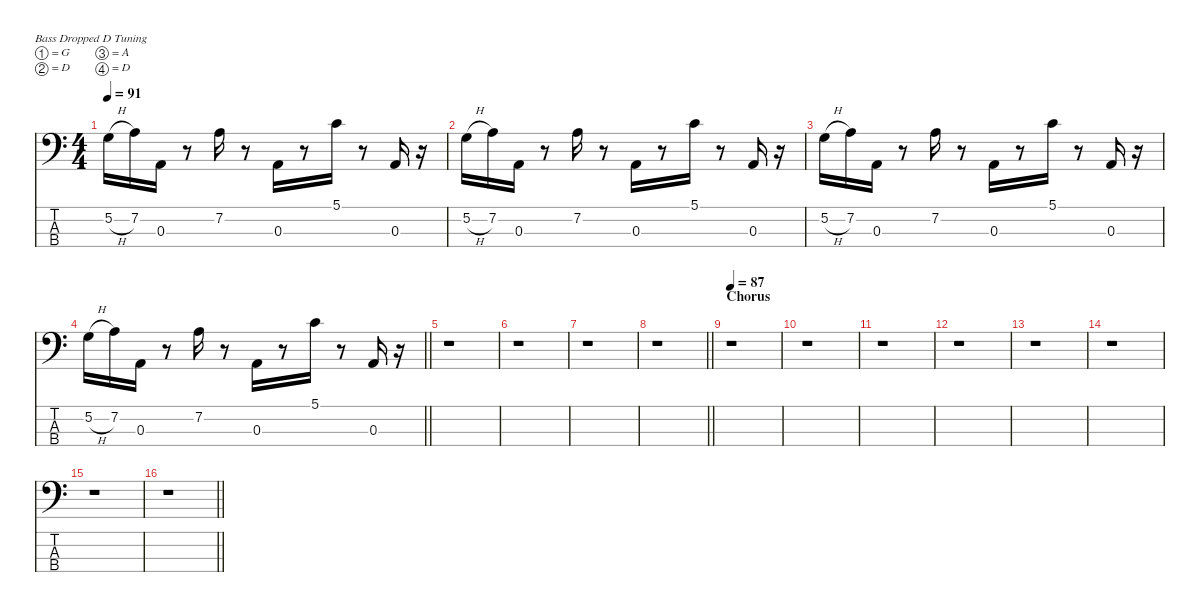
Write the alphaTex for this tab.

\defaultSystemsLayout 4
\hideDynamics
\bracketExtendMode nobrackets
\singleTrackTrackNamePolicy hidden
\multiTrackTrackNamePolicy hidden
\otherSystemsTrackNameOrientation horizontal
\track ("[Bass FX]" "el.bs.") {instrument electricbasspick}
\staff {score tabs}
\tuning (G2 D2 A1 D1)
\ts (4 4)
\section ("" "")
\tempo 91
\clef f4
\ks c
5.2{h}.16{dy f} 7.2.16{dy ff} 0.3.16{dy f} r.8 7.2.16 r.8 0.3.16 r.8 5.1.16 r.8 0.3.16 r.16 |
5.2{h}.16 7.2.16{dy ff} 0.3.16{dy f} r.8 7.2.16 r.8 0.3.16 r.8 5.1.16 r.8 0.3.16 r.16 |
5.2{h}.16 7.2.16{dy ff} 0.3.16{dy f} r.8 7.2.16 r.8 0.3.16 r.8 5.1.16 r.8 0.3.16 r.16 |
\barLineRight lightlight
5.2{h}.16 7.2.16{dy ff} 0.3.16{dy f} r.8 7.2.16 r.8 0.3.16 r.8 5.1.16 r.8 0.3.16 r.16 |
\section ("" "")
r.1 |
r.1 |
r.1 |
\barLineRight lightlight
r.1 |
\section ("" "Chorus")
\tempo 87
r.1 |
r.1 |
r.1 |
r.1 |
r.1 |
r.1 |
r.1 |
\barLineRight lightlight
r.1
